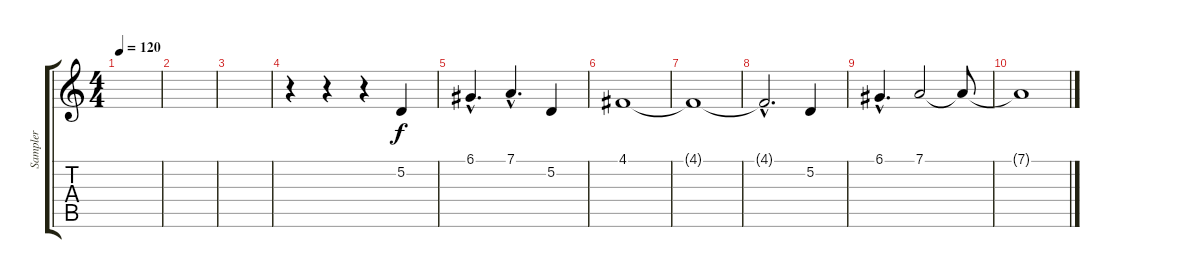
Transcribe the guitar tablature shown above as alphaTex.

\track ("Sampler" "Sampler") {instrument lead6voice}
\staff {score tabs}
\tuning (D4 A3 F3 C3 G2 D2) {hide}
\ts (4 4)
\tempo 120
\clef g2
\ks c
|
|
|
r.4 r.4 r.4 5.2.4 |
6.1{hac}.4{d} 7.1{hac}.4{d} 5.2.4 |
4.1.1{volume 4} |
4.1{t}.1 |
4.1{hac t}.2{d} 5.2.4{volume 13} |
6.1{hac}.4{d} 7.1.2{volume 0} 7.1{t}.8 |
7.1{t}.1
